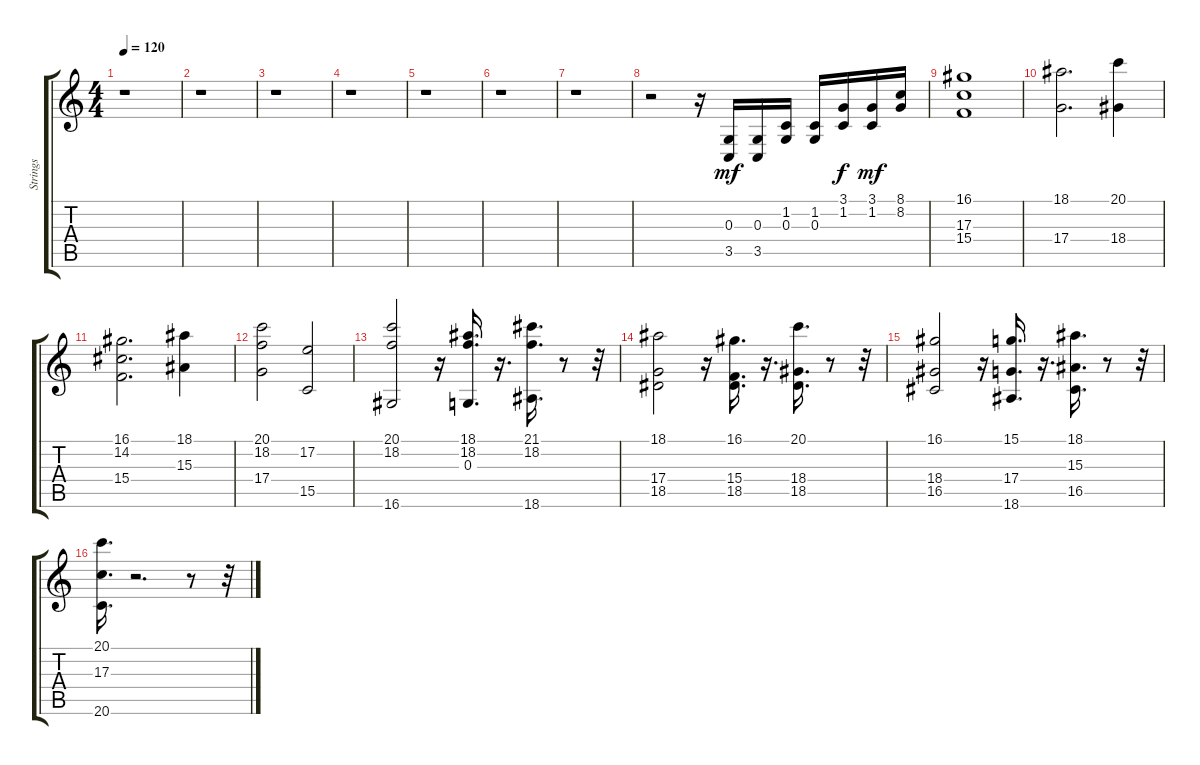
\track ("Strings                             " "Strings   ") {instrument stringensemble1}
\staff {score tabs}
\tuning (E4 B3 G3 D3 A2 E2) {hide}
\ts (4 4)
\tempo 120
\clef g2
\ks c
r.1{dy mf} |
r.1 |
r.1 |
r.1 |
r.1 |
r.1 |
r.1 |
r.2 r.16 (0.3 3.5).16 (0.3 3.5).16 (1.2 0.3).16 (1.2 0.3).16 (3.1 1.2).16{dy f} (3.1 1.2).16{dy mf} (8.1 8.2).16 |
(16.1 17.3 15.4).1 |
(18.1 17.4).2{d} (20.1 18.4).4 |
(16.1 14.2 15.4).2{d} (18.1 15.3).4 |
(20.1 18.2 17.4).2 (17.2 15.5).2 |
(20.1 18.2 16.6).2 r.16 (18.1 18.2 0.3).16{d} r.16{d} (21.1 18.2 18.6).16{d} r.8 r.32 |
(18.1 17.4 18.5).2 r.16 (16.1 15.4 18.5).16{d} r.16{d} (20.1 18.4 18.5).16{d} r.8 r.32 |
(16.1 18.4 16.5).2 r.16 (15.1 17.4 18.6).16{d} r.16{d} (18.1 15.3 16.5).16{d} r.8 r.32 |
(20.1 17.3 20.6).16{d} r.2{d} r.8 r.32
